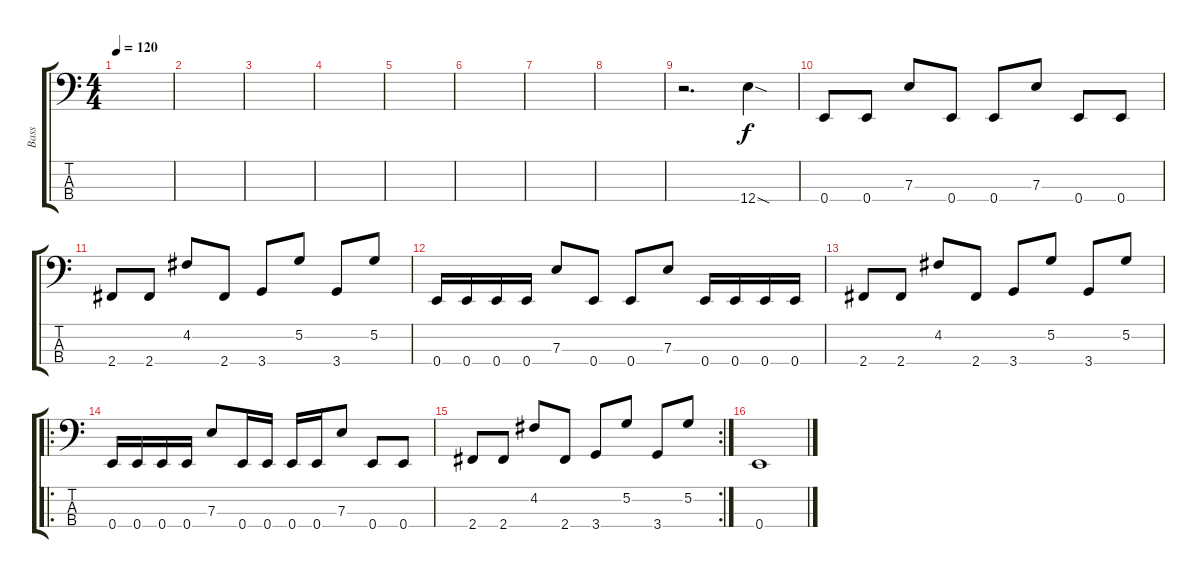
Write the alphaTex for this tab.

\track ("Bass" "Bass") {instrument electricbassfinger}
\staff {score tabs}
\tuning (G2 D2 A1 E1) {hide}
\ts (4 4)
\tempo 120
\clef f4
\ks c
|
|
|
|
|
|
|
|
r.2{d} 12.4{sod}.4 |
0.4.8 0.4.8 7.3.8 0.4.8 0.4.8 7.3.8 0.4.8 0.4.8 |
2.4.8 2.4.8 4.2.8 2.4.8 3.4.8 5.2.8 3.4.8 5.2.8 |
0.4.16 0.4.16 0.4.16 0.4.16 7.3.8 0.4.8 0.4.8 7.3.8 0.4.16 0.4.16 0.4.16 0.4.16 |
2.4.8 2.4.8 4.2.8 2.4.8 3.4.8 5.2.8 3.4.8 5.2.8 |
\ro
0.4.16 0.4.16 0.4.16 0.4.16 7.3.8 0.4.16 0.4.16 0.4.16 0.4.16 7.3.8 0.4.8 0.4.8 |
\rc 2
2.4.8 2.4.8 4.2.8 2.4.8 3.4.8 5.2.8 3.4.8 5.2.8 |
0.4.1
